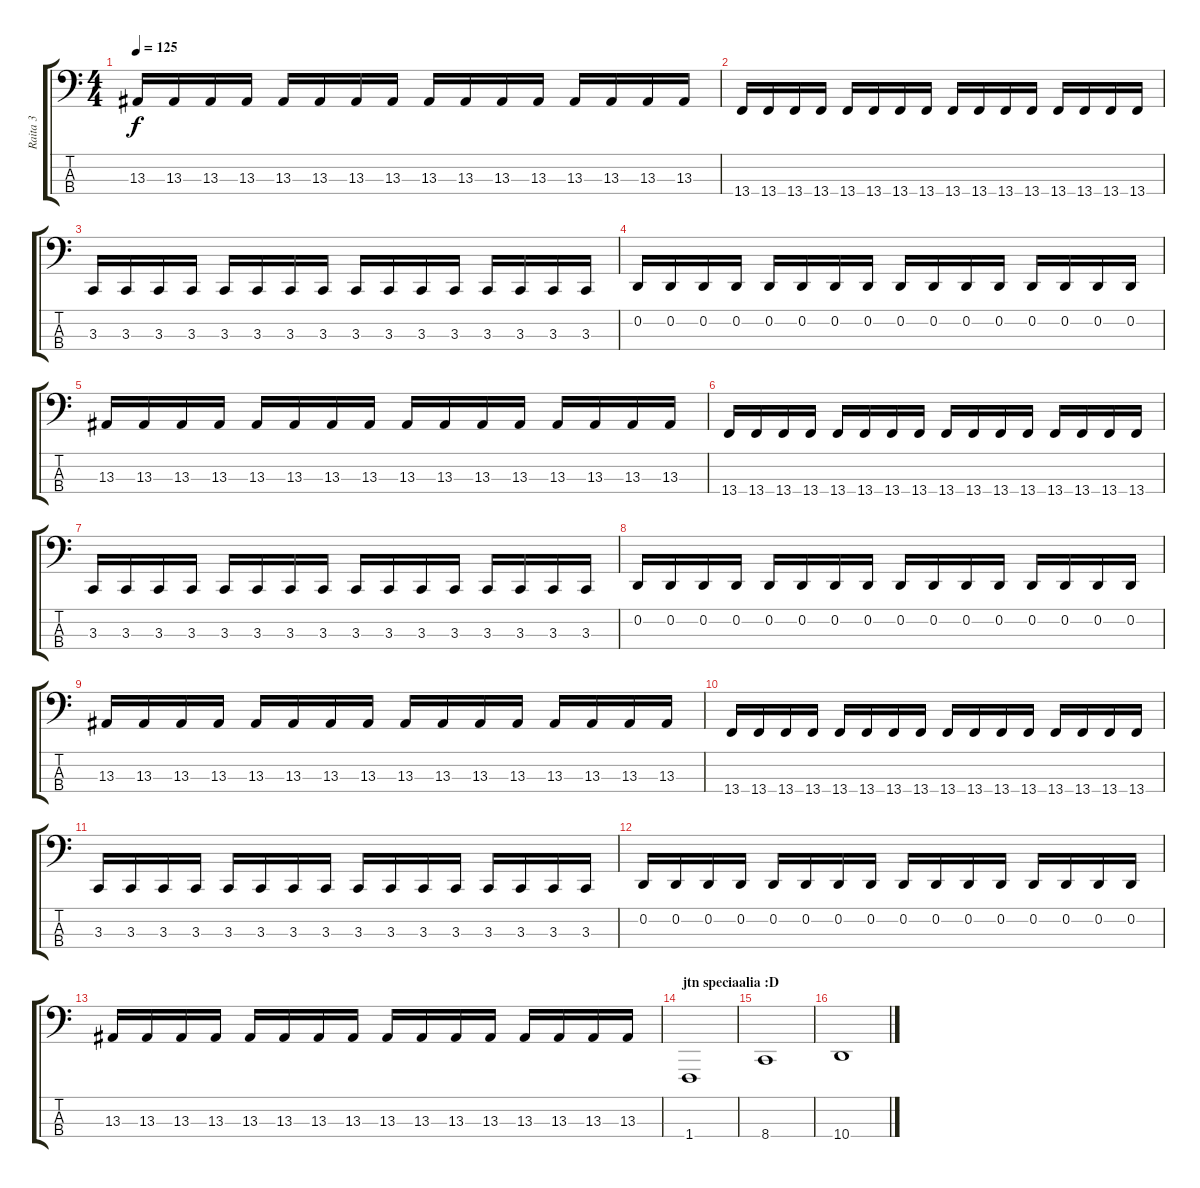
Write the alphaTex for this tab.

\track ("Raita 3" "Raita 3") {instrument lead8bassandlead}
\staff {score tabs}
\tuning (G2 D2 A1 E1) {hide}
\ts (4 4)
\tempo 125
\clef f4
\ks c
13.3.16{dy f} 13.3.16 13.3.16 13.3.16 13.3.16 13.3.16 13.3.16 13.3.16 13.3.16 13.3.16 13.3.16 13.3.16 13.3.16 13.3.16 13.3.16 13.3.16 |
13.4.16 13.4.16 13.4.16 13.4.16 13.4.16 13.4.16 13.4.16 13.4.16 13.4.16 13.4.16 13.4.16 13.4.16 13.4.16 13.4.16 13.4.16 13.4.16 |
3.3.16 3.3.16 3.3.16 3.3.16 3.3.16 3.3.16 3.3.16 3.3.16 3.3.16 3.3.16 3.3.16 3.3.16 3.3.16 3.3.16 3.3.16 3.3.16 |
0.2.16 0.2.16 0.2.16 0.2.16 0.2.16 0.2.16 0.2.16 0.2.16 0.2.16 0.2.16 0.2.16 0.2.16 0.2.16 0.2.16 0.2.16 0.2.16 |
13.3.16 13.3.16 13.3.16 13.3.16 13.3.16 13.3.16 13.3.16 13.3.16 13.3.16 13.3.16 13.3.16 13.3.16 13.3.16 13.3.16 13.3.16 13.3.16 |
13.4.16 13.4.16 13.4.16 13.4.16 13.4.16 13.4.16 13.4.16 13.4.16 13.4.16 13.4.16 13.4.16 13.4.16 13.4.16 13.4.16 13.4.16 13.4.16 |
3.3.16 3.3.16 3.3.16 3.3.16 3.3.16 3.3.16 3.3.16 3.3.16 3.3.16 3.3.16 3.3.16 3.3.16 3.3.16 3.3.16 3.3.16 3.3.16 |
0.2.16 0.2.16 0.2.16 0.2.16 0.2.16 0.2.16 0.2.16 0.2.16 0.2.16 0.2.16 0.2.16 0.2.16 0.2.16 0.2.16 0.2.16 0.2.16 |
13.3.16 13.3.16 13.3.16 13.3.16 13.3.16 13.3.16 13.3.16 13.3.16 13.3.16 13.3.16 13.3.16 13.3.16 13.3.16 13.3.16 13.3.16 13.3.16 |
13.4.16 13.4.16 13.4.16 13.4.16 13.4.16 13.4.16 13.4.16 13.4.16 13.4.16 13.4.16 13.4.16 13.4.16 13.4.16 13.4.16 13.4.16 13.4.16 |
3.3.16 3.3.16 3.3.16 3.3.16 3.3.16 3.3.16 3.3.16 3.3.16 3.3.16 3.3.16 3.3.16 3.3.16 3.3.16 3.3.16 3.3.16 3.3.16 |
0.2.16 0.2.16 0.2.16 0.2.16 0.2.16 0.2.16 0.2.16 0.2.16 0.2.16 0.2.16 0.2.16 0.2.16 0.2.16 0.2.16 0.2.16 0.2.16 |
13.3.16 13.3.16 13.3.16 13.3.16 13.3.16 13.3.16 13.3.16 13.3.16 13.3.16 13.3.16 13.3.16 13.3.16 13.3.16 13.3.16 13.3.16 13.3.16 |
\section ("" "jtn speciaalia :D")
1.4.1{volume 5} |
8.4.1 |
10.4.1
